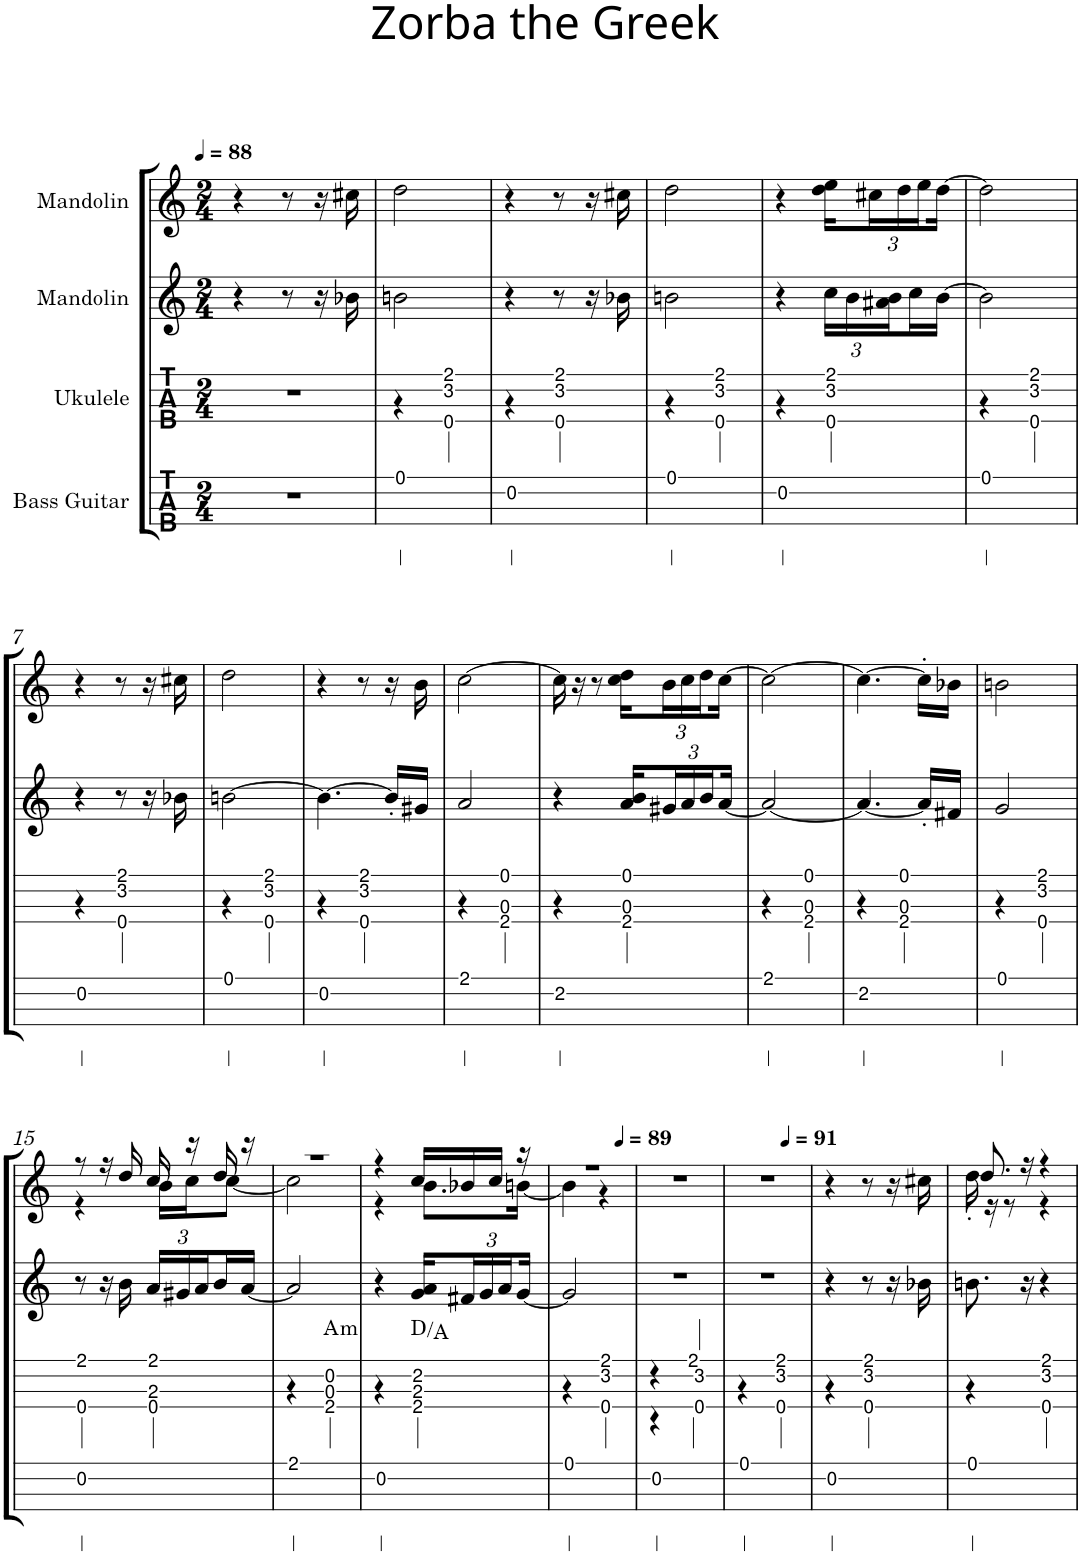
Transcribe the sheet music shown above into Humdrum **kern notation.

**kern	**kern	**harte	**kern	**kern
*part4	*part3	*part3	*part2	*part1
*staff4	*staff3	*	*staff2	*staff1
*I"Bass Guitar	*I"Ukulele	*	*I"Mandolin	*I"Mandolin
*	*	*	*I'Mdln	*I'Mdln
*stria4	*stria4	*	*	*
*	*	*	*clefG2	*clefG2
*k[]	*k[]	*	*k[]	*k[]
*M2/4	*M2/4	*	*M2/4	*M2/4
*MM88	*MM88	*	*MM88	*MM88
=1	=1	=1	=1	=1
2r	2r	.	4r	4r
.	.	.	8r	8r
.	.	.	16r	16r
.	.	.	16b-X\	16cc#X\
=2	=2	=2	=2	=2
2GG\	4r	.	2bn\	2dd\
.	4G\ 4g\ 4b\	.	.	.
=3	=3	=3	=3	=3
2DD\	4r	.	4r	4r
.	4G\ 4g\ 4b\	.	8r	8r
.	.	.	16r	16r
.	.	.	16b-X\	16cc#X\
=4	=4	=4	=4	=4
2GG\	4r	.	2bn\	2dd\
.	4G\ 4g\ 4b\	.	.	.
=5	=5	=5	=5	=5
2DD\	4r	.	4r	4r
*	*	*	*Xbrackettup	*
.	4G\ 4g\ 4b\	.	24cc\LL	16dd\ 16ee\LL
.	.	.	24b\	.
*	*	*	*	*Xbrackettup
.	.	.	.	24cc#X\L
.	.	.	24a#X\ 24b\J	.
.	.	.	.	24dd\
.	.	.	16cc\L	.
.	.	.	.	24ee\
.	.	.	[16b\JJ	[16dd\JJ
=6	=6	=6	=6	=6
2GG\	4r	.	2b\]	2dd\]
.	4G\ 4g\ 4b\	.	.	.
!!LO:LB:g=z
=7	=7	=7	=7	=7
2DD\	4r	.	4r	4r
.	4G\ 4g\ 4b\	.	8r	8r
.	.	.	16r	16r
.	.	.	16b-X\	16cc#X\
=8	=8	=8	=8	=8
2GG\	4r	.	[2bn\	2dd\
.	4G\ 4g\ 4b\	.	.	.
=9	=9	=9	=9	=9
2DD\	4r	.	4.b\_	4r
.	4G\ 4g\ 4b\	.	.	8r
.	.	.	16b'/LL]	16r
.	.	.	16g#X/JJ	16b\
=10	=10	=10	=10	=10
2AA\	4r	.	2a/	[2cc\
.	4A\ 4c\ 4a\	.	.	.
=11	=11	=11	=11	=11
2EE\	4r	.	4r	16cc\]
.	.	.	.	16r
.	.	.	.	8r
.	4A\ 4c\ 4a\	.	16a/ 16b/LL	16cc\ 16dd\LL
.	.	.	24g#X/L	24b\L
.	.	.	24a/	24cc\
.	.	.	24b/	24dd\
.	.	.	[16a/JJ	[16cc\JJ
=12	=12	=12	=12	=12
2AA\	4r	.	2a/_	2cc\_
.	4A\ 4c\ 4a\	.	.	.
=13	=13	=13	=13	=13
2EE\	4r	.	4.a/_	4.cc\_
.	4A\ 4c\ 4a\	.	.	.
.	.	.	16a'/LL]	16cc'\LL]
.	.	.	16f#X/JJ	16b-X\JJ
=14	=14	=14	=14	=14
2GG\	4r	.	2g/	2bn\
.	4G\ 4g\ 4b\	.	.	.
!!LO:LB:g=z
=15	=15	=15	=15	=15
*	*	*	*	*^
2DD\	4G\ 4b\	.	8r	8r	4r
.	.	.	16r	16r	.
.	.	.	16b\	16dd/	.
.	4G\ 4d\ 4b\	.	24a/LL	16cc/	16b\LL
.	.	.	24g#X/	.	.
.	.	.	.	16r	16cc\J
.	.	.	24a/J	.	.
.	.	.	16b/L	16dd/	[8cc\J
.	.	.	[16a/JJ	16r	.
=16	=16	=16	=16	=16	=16
2AA\	4r	.	2a/]	2r	2cc\]
!	!	!LO:H:kt=m	!	!	!
.	4A\ 4c\ 4e\	A:min	.	.	.
=17	=17	=17	=17	=17	=17
2DD\	4r	.	4r	4r	4r
.	4A\ 4d\ 4f#\	D:maj/5	16g/ 16a/LL	16cc/LL	8.b\L
.	.	.	24f#X/L	16b-X/	.
.	.	.	24g/	.	.
.	.	.	.	16cc/JJ	.
.	.	.	24a/	.	.
.	.	.	[16g/JJ	16r	[16bn\Jk
=18	=18	=18	=18	=18	=18
*	*	*	*	*	*^
2GG\	4r	.	2g/]	2r	4b\]	3ryy
.	4G\ 4g\ 4b\	.	.	.	4r	.
.	.	.	.	.	.	48ryy
*	*	*	*	*MM89	*	*
.	.	.	.	.	.	12..ryy
*	*	*	*	*v	*v	*v
=19	=19	=19	=19	=19
*	*^	*	*	*
2DD\	4r	4r	.	2r	2r
.	4G/ 4g/	4b\	.	.	.
*	*v	*v	*	*	*
=20	=20	=20	=20	=20
*	*	*	*	*^
2GG\	4r	.	2r	2r	6..ryy
.	4G\ 4g\ 4b\	.	.	.	.
*	*	*	*	*MM91	*
.	.	.	.	.	6ryy
.	.	.	.	.	24ryy
*	*	*	*	*v	*v
=21	=21	=21	=21	=21
2DD\	4r	.	4r	4r
.	4G\ 4g\ 4b\	.	8r	8r
.	.	.	16r	16r
.	.	.	16b-X\	16cc#X\
=22	=22	=22	=22	=22
*	*	*	*	*^
2GG\	4r	.	8.bn\	8.dd/	16dd'\
.	.	.	.	.	16r
.	.	.	.	.	8r
.	.	.	16r	16r	.
.	4G\ 4g\ 4b\	.	4r	4r	4r
*	*	*	*	*v	*v
=	=	=	=	=
*-	*-	*-	*-	*-
